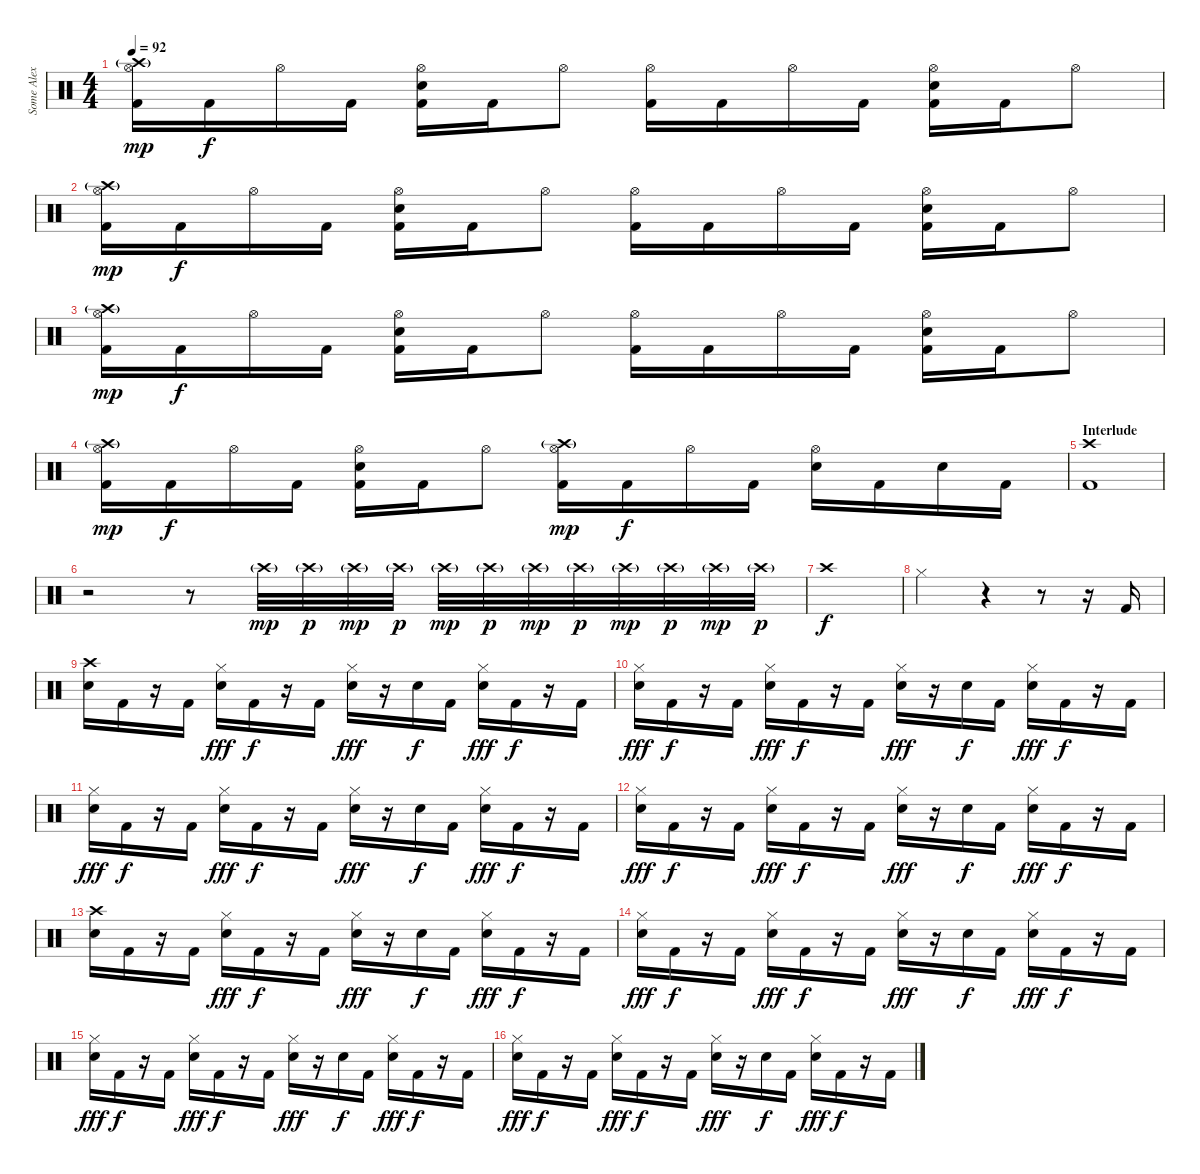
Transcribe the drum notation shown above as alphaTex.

\track ("Some Alex Character" "Some Alex ") {instrument percussion}
\staff {score}
\articulation defaults
\ts (4 4)
\tempo 92
\clef neutral
\ks c
("Crash high (hit)"{g} "Hi-Hat (open)" "Kick (hit) 2").16{dy mp} "Kick (hit) 2".16{dy f} "Hi-Hat (open)".16 "Kick (hit) 2".16 ("Hi-Hat (open)" "Electric Snare (hit)" "Kick (hit) 2").16 "Kick (hit) 2".16 "Hi-Hat (open)".8 ("Hi-Hat (open)" "Kick (hit) 2").16 "Kick (hit) 2".16 "Hi-Hat (open)".16 "Kick (hit) 2".16 ("Hi-Hat (open)" "Electric Snare (hit)" "Kick (hit) 2").16 "Kick (hit) 2".16 "Hi-Hat (open)".8 |
("Crash high (hit)"{g} "Hi-Hat (open)" "Kick (hit) 2").16{dy mp} "Kick (hit) 2".16{dy f} "Hi-Hat (open)".16 "Kick (hit) 2".16 ("Hi-Hat (open)" "Electric Snare (hit)" "Kick (hit) 2").16 "Kick (hit) 2".16 "Hi-Hat (open)".8 ("Hi-Hat (open)" "Kick (hit) 2").16 "Kick (hit) 2".16 "Hi-Hat (open)".16 "Kick (hit) 2".16 ("Hi-Hat (open)" "Electric Snare (hit)" "Kick (hit) 2").16 "Kick (hit) 2".16 "Hi-Hat (open)".8 |
("Crash high (hit)"{g} "Hi-Hat (open)" "Kick (hit) 2").16{dy mp} "Kick (hit) 2".16{dy f} "Hi-Hat (open)".16 "Kick (hit) 2".16 ("Hi-Hat (open)" "Electric Snare (hit)" "Kick (hit) 2").16 "Kick (hit) 2".16 "Hi-Hat (open)".8 ("Hi-Hat (open)" "Kick (hit) 2").16 "Kick (hit) 2".16 "Hi-Hat (open)".16 "Kick (hit) 2".16 ("Hi-Hat (open)" "Electric Snare (hit)" "Kick (hit) 2").16 "Kick (hit) 2".16 "Hi-Hat (open)".8 |
("Crash high (hit)"{g} "Hi-Hat (open)" "Kick (hit) 2").16{dy mp} "Kick (hit) 2".16{dy f} "Hi-Hat (open)".16 "Kick (hit) 2".16 ("Hi-Hat (open)" "Electric Snare (hit)" "Kick (hit) 2").16 "Kick (hit) 2".16 "Hi-Hat (open)".8 ("Crash high (hit)"{g} "Hi-Hat (open)" "Kick (hit) 2").16{dy mp} "Kick (hit) 2".16{dy f} "Hi-Hat (open)".16 "Kick (hit) 2".16 ("Hi-Hat (open)" "Electric Snare (hit)").16 "Kick (hit) 2".16 "Electric Snare (hit)".16 "Kick (hit) 2".16 |
\section ("" "Interlude")
("Crash high (hit)" "Kick (hit) 2").1 |
r.2 r.8 "Crash high (hit)"{g}.32{dy mp} "Crash high (hit)"{g}.32{dy p} "Crash high (hit)"{g}.32{dy mp} "Crash high (hit)"{g}.32{dy p} "Crash high (hit)"{g}.32{dy mp} "Crash high (hit)"{g}.32{dy p} "Crash high (hit)"{g}.32{dy mp} "Crash high (hit)"{g}.32{dy p} "Crash high (hit)"{g}.32{dy mp} "Crash high (hit)"{g}.32{dy p} "Crash high (hit)"{g}.32{dy mp} "Crash high (hit)"{g}.32{dy p} |
"Crash high (hit)".1{dy f} |
"Hi-Hat (closed)".2 r.4 r.8 r.16 "Kick (hit) 2".16 |
("Crash high (hit)" "Electric Snare (hit)").16 "Kick (hit) 2".16 r.16 "Kick (hit) 2".16 ("Hi-Hat (closed)" "Electric Snare (hit)").16{dy fff} "Kick (hit) 2".16{dy f} r.16 "Kick (hit) 2".16 ("Hi-Hat (closed)" "Electric Snare (hit)").16{dy fff} r.16 "Electric Snare (hit)".16{dy f} "Kick (hit) 2".16 ("Hi-Hat (closed)" "Electric Snare (hit)").16{dy fff} "Kick (hit) 2".16{dy f} r.16 "Kick (hit) 2".16 |
("Hi-Hat (closed)" "Electric Snare (hit)").16{dy fff} "Kick (hit) 2".16{dy f} r.16 "Kick (hit) 2".16 ("Hi-Hat (closed)" "Electric Snare (hit)").16{dy fff} "Kick (hit) 2".16{dy f} r.16 "Kick (hit) 2".16 ("Hi-Hat (closed)" "Electric Snare (hit)").16{dy fff} r.16 "Electric Snare (hit)".16{dy f} "Kick (hit) 2".16 ("Hi-Hat (closed)" "Electric Snare (hit)").16{dy fff} "Kick (hit) 2".16{dy f} r.16 "Kick (hit) 2".16 |
("Hi-Hat (closed)" "Electric Snare (hit)").16{dy fff} "Kick (hit) 2".16{dy f} r.16 "Kick (hit) 2".16 ("Hi-Hat (closed)" "Electric Snare (hit)").16{dy fff} "Kick (hit) 2".16{dy f} r.16 "Kick (hit) 2".16 ("Hi-Hat (closed)" "Electric Snare (hit)").16{dy fff} r.16 "Electric Snare (hit)".16{dy f} "Kick (hit) 2".16 ("Hi-Hat (closed)" "Electric Snare (hit)").16{dy fff} "Kick (hit) 2".16{dy f} r.16 "Kick (hit) 2".16 |
("Hi-Hat (closed)" "Electric Snare (hit)").16{dy fff} "Kick (hit) 2".16{dy f} r.16 "Kick (hit) 2".16 ("Hi-Hat (closed)" "Electric Snare (hit)").16{dy fff} "Kick (hit) 2".16{dy f} r.16 "Kick (hit) 2".16 ("Hi-Hat (closed)" "Electric Snare (hit)").16{dy fff} r.16 "Electric Snare (hit)".16{dy f} "Kick (hit) 2".16 ("Hi-Hat (closed)" "Electric Snare (hit)").16{dy fff} "Kick (hit) 2".16{dy f} r.16 "Kick (hit) 2".16 |
("Crash high (hit)" "Electric Snare (hit)").16 "Kick (hit) 2".16 r.16 "Kick (hit) 2".16 ("Hi-Hat (closed)" "Electric Snare (hit)").16{dy fff} "Kick (hit) 2".16{dy f} r.16 "Kick (hit) 2".16 ("Hi-Hat (closed)" "Electric Snare (hit)").16{dy fff} r.16 "Electric Snare (hit)".16{dy f} "Kick (hit) 2".16 ("Hi-Hat (closed)" "Electric Snare (hit)").16{dy fff} "Kick (hit) 2".16{dy f} r.16 "Kick (hit) 2".16 |
("Hi-Hat (closed)" "Electric Snare (hit)").16{dy fff} "Kick (hit) 2".16{dy f} r.16 "Kick (hit) 2".16 ("Hi-Hat (closed)" "Electric Snare (hit)").16{dy fff} "Kick (hit) 2".16{dy f} r.16 "Kick (hit) 2".16 ("Hi-Hat (closed)" "Electric Snare (hit)").16{dy fff} r.16 "Electric Snare (hit)".16{dy f} "Kick (hit) 2".16 ("Hi-Hat (closed)" "Electric Snare (hit)").16{dy fff} "Kick (hit) 2".16{dy f} r.16 "Kick (hit) 2".16 |
("Hi-Hat (closed)" "Electric Snare (hit)").16{dy fff} "Kick (hit) 2".16{dy f} r.16 "Kick (hit) 2".16 ("Hi-Hat (closed)" "Electric Snare (hit)").16{dy fff} "Kick (hit) 2".16{dy f} r.16 "Kick (hit) 2".16 ("Hi-Hat (closed)" "Electric Snare (hit)").16{dy fff} r.16 "Electric Snare (hit)".16{dy f} "Kick (hit) 2".16 ("Hi-Hat (closed)" "Electric Snare (hit)").16{dy fff} "Kick (hit) 2".16{dy f} r.16 "Kick (hit) 2".16 |
("Hi-Hat (closed)" "Electric Snare (hit)").16{dy fff} "Kick (hit) 2".16{dy f} r.16 "Kick (hit) 2".16 ("Hi-Hat (closed)" "Electric Snare (hit)").16{dy fff} "Kick (hit) 2".16{dy f} r.16 "Kick (hit) 2".16 ("Hi-Hat (closed)" "Electric Snare (hit)").16{dy fff} r.16 "Electric Snare (hit)".16{dy f} "Kick (hit) 2".16 ("Hi-Hat (closed)" "Electric Snare (hit)").16{dy fff} "Kick (hit) 2".16{dy f} r.16 "Kick (hit) 2".16
